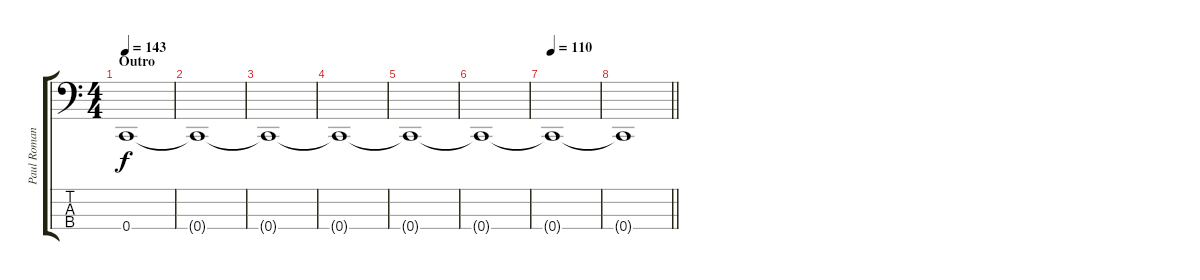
\track ("Paul Romanko" "Paul Roman") {instrument electricbasspick}
\staff {score tabs}
\tuning (F2 C2 G1 C1) {hide}
\ts (4 4)
\section ("" "Outro")
\tempo 143
\clef f4
\ks c
0.4.1{dy f} |
0.4{t}.1 |
0.4{t}.1 |
0.4{t}.1 |
0.4{t}.1{volume 0} |
0.4{t}.1 |
\tempo 110
0.4{t}.1 |
\barLineRight lightlight
0.4{t}.1
